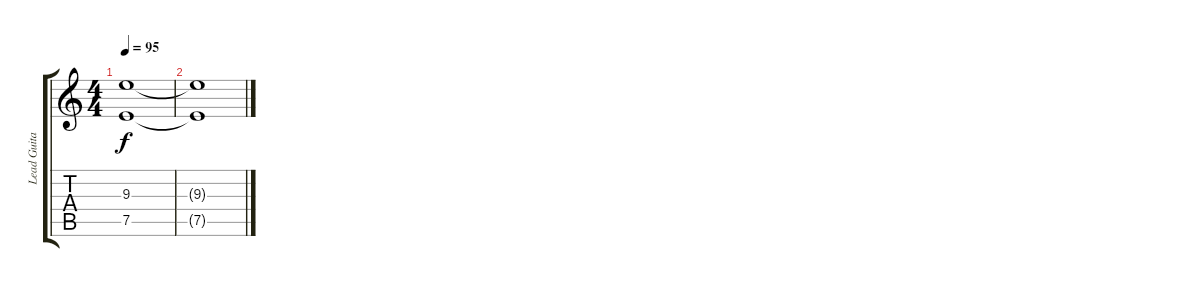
\track ("Lead Guitar" "Lead Guita") {instrument overdrivenguitar}
\staff {score tabs}
\tuning (E4 B3 G3 D3 A2 E2) {hide}
\ts (4 4)
\tempo 95
\clef g2
\ks c
(9.3{t} 7.5{t}).1{dy f} |
(9.3{t} 7.5{t}).1
